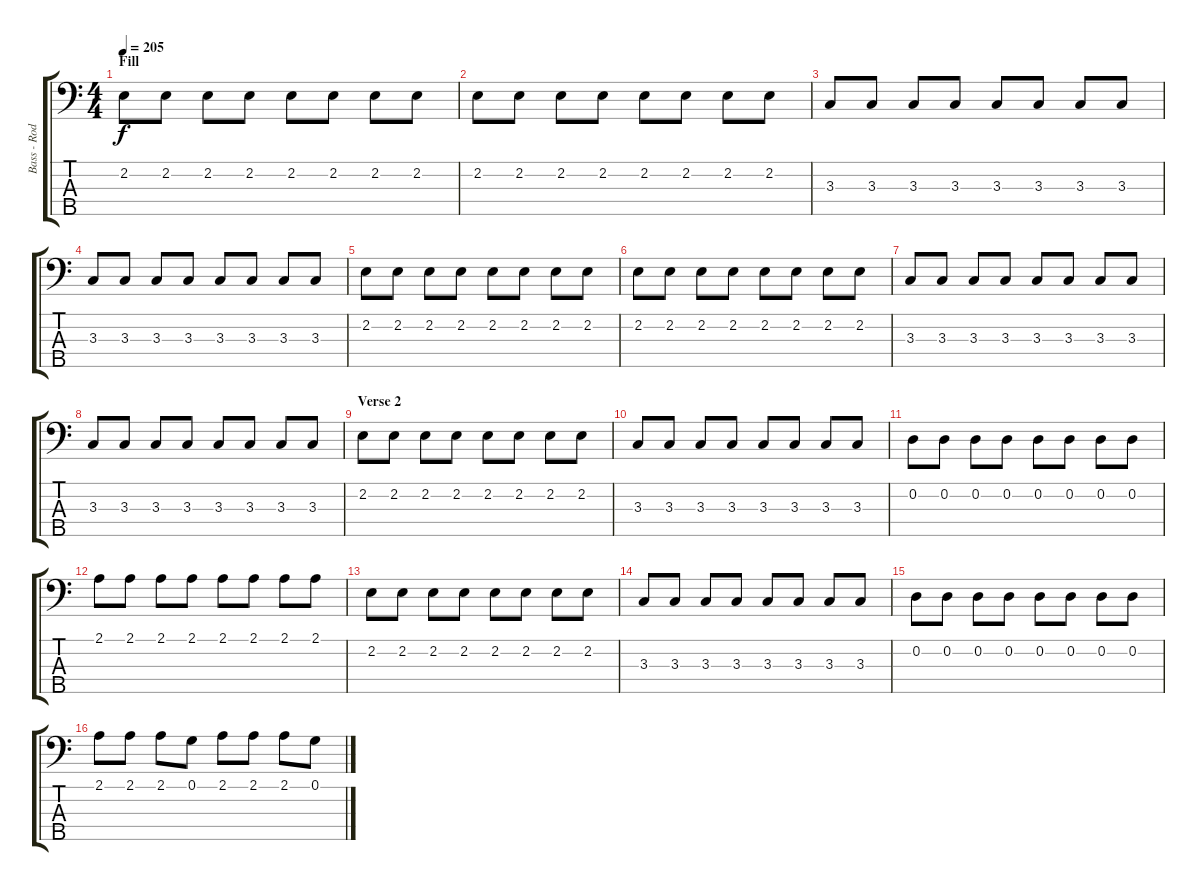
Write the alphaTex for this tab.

\track ("Bass - Rod" "Bass - Rod") {instrument electricbassfinger}
\staff {score tabs}
\tuning (G2 D2 A1 E1 B0) {hide}
\ts (4 4)
\section ("" "Fill")
\tempo 205
\clef f4
\ks c
2.2.8{dy f} 2.2.8 2.2.8 2.2.8 2.2.8 2.2.8 2.2.8 2.2.8 |
2.2.8 2.2.8 2.2.8 2.2.8 2.2.8 2.2.8 2.2.8 2.2.8 |
3.3.8 3.3.8 3.3.8 3.3.8 3.3.8 3.3.8 3.3.8 3.3.8 |
3.3.8 3.3.8 3.3.8 3.3.8 3.3.8 3.3.8 3.3.8 3.3.8 |
2.2.8 2.2.8 2.2.8 2.2.8 2.2.8 2.2.8 2.2.8 2.2.8 |
2.2.8 2.2.8 2.2.8 2.2.8 2.2.8 2.2.8 2.2.8 2.2.8 |
3.3.8 3.3.8 3.3.8 3.3.8 3.3.8 3.3.8 3.3.8 3.3.8 |
3.3.8 3.3.8 3.3.8 3.3.8 3.3.8 3.3.8 3.3.8 3.3.8 |
\section ("" "Verse 2")
2.2.8 2.2.8 2.2.8 2.2.8 2.2.8 2.2.8 2.2.8 2.2.8 |
3.3.8 3.3.8 3.3.8 3.3.8 3.3.8 3.3.8 3.3.8 3.3.8 |
0.2.8 0.2.8 0.2.8 0.2.8 0.2.8 0.2.8 0.2.8 0.2.8 |
2.1.8 2.1.8 2.1.8 2.1.8 2.1.8 2.1.8 2.1.8 2.1.8 |
2.2.8 2.2.8 2.2.8 2.2.8 2.2.8 2.2.8 2.2.8 2.2.8 |
3.3.8 3.3.8 3.3.8 3.3.8 3.3.8 3.3.8 3.3.8 3.3.8 |
0.2.8 0.2.8 0.2.8 0.2.8 0.2.8 0.2.8 0.2.8 0.2.8 |
2.1.8 2.1.8 2.1.8 0.1.8 2.1.8 2.1.8 2.1.8 0.1.8
